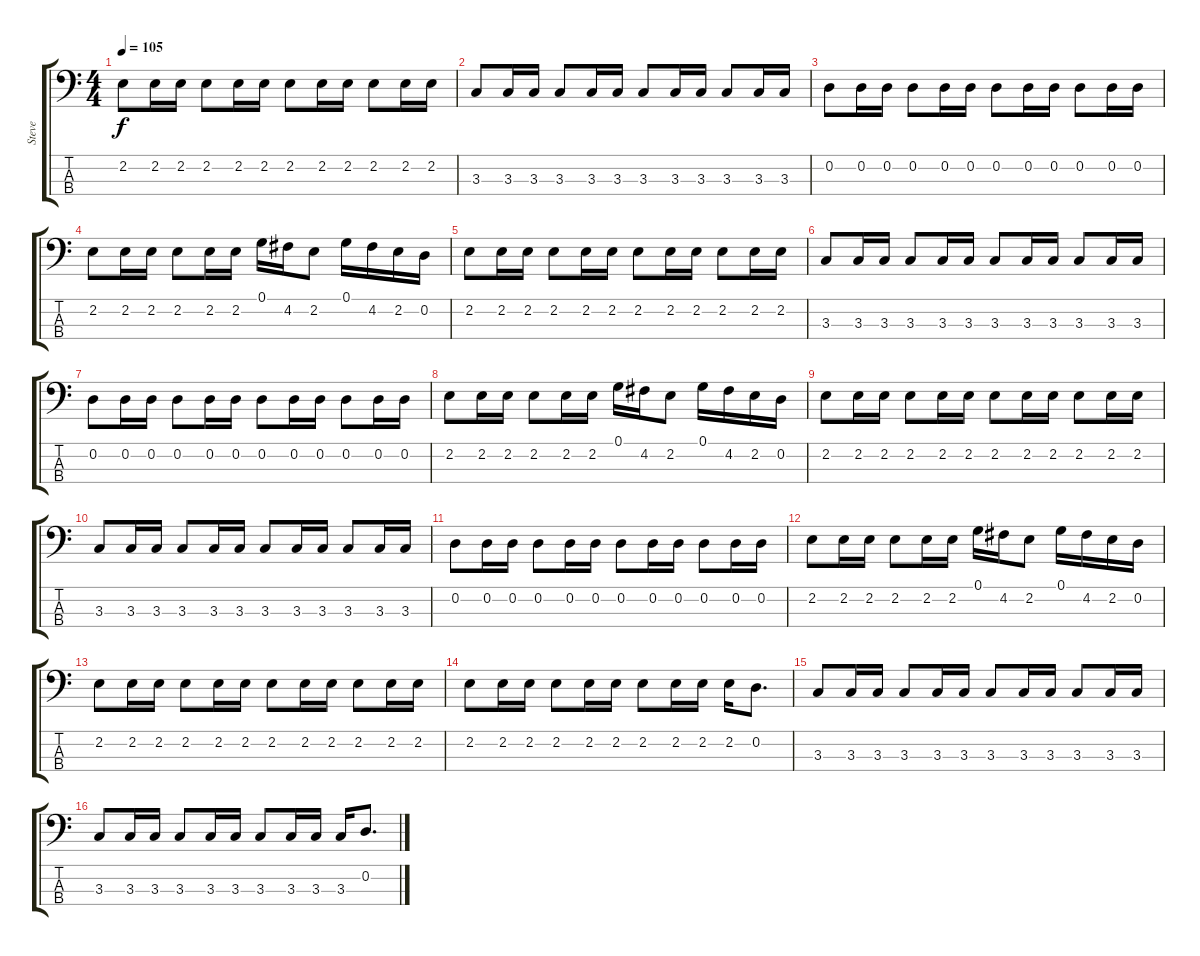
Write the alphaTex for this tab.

\track ("Steve" "Steve") {instrument electricbassfinger}
\staff {score tabs}
\tuning (G2 D2 A1 E1) {hide}
\ts (4 4)
\tempo 105
\clef f4
\ks c
2.2.8{dy f} 2.2.16 2.2.16 2.2.8 2.2.16 2.2.16 2.2.8 2.2.16 2.2.16 2.2.8 2.2.16 2.2.16 |
3.3.8 3.3.16 3.3.16 3.3.8 3.3.16 3.3.16 3.3.8 3.3.16 3.3.16 3.3.8 3.3.16 3.3.16 |
0.2.8 0.2.16 0.2.16 0.2.8 0.2.16 0.2.16 0.2.8 0.2.16 0.2.16 0.2.8 0.2.16 0.2.16 |
2.2.8 2.2.16 2.2.16 2.2.8 2.2.16 2.2.16 0.1.16 4.2.16 2.2.8 0.1.16 4.2.16 2.2.16 0.2.16 |
2.2.8 2.2.16 2.2.16 2.2.8 2.2.16 2.2.16 2.2.8 2.2.16 2.2.16 2.2.8 2.2.16 2.2.16 |
3.3.8 3.3.16 3.3.16 3.3.8 3.3.16 3.3.16 3.3.8 3.3.16 3.3.16 3.3.8 3.3.16 3.3.16 |
0.2.8 0.2.16 0.2.16 0.2.8 0.2.16 0.2.16 0.2.8 0.2.16 0.2.16 0.2.8 0.2.16 0.2.16 |
2.2.8 2.2.16 2.2.16 2.2.8 2.2.16 2.2.16 0.1.16 4.2.16 2.2.8 0.1.16 4.2.16 2.2.16 0.2.16 |
2.2.8 2.2.16 2.2.16 2.2.8 2.2.16 2.2.16 2.2.8 2.2.16 2.2.16 2.2.8 2.2.16 2.2.16 |
3.3.8 3.3.16 3.3.16 3.3.8 3.3.16 3.3.16 3.3.8 3.3.16 3.3.16 3.3.8 3.3.16 3.3.16 |
0.2.8 0.2.16 0.2.16 0.2.8 0.2.16 0.2.16 0.2.8 0.2.16 0.2.16 0.2.8 0.2.16 0.2.16 |
2.2.8 2.2.16 2.2.16 2.2.8 2.2.16 2.2.16 0.1.16 4.2.16 2.2.8 0.1.16 4.2.16 2.2.16 0.2.16 |
2.2.8 2.2.16 2.2.16 2.2.8 2.2.16 2.2.16 2.2.8 2.2.16 2.2.16 2.2.8 2.2.16 2.2.16 |
2.2.8 2.2.16 2.2.16 2.2.8 2.2.16 2.2.16 2.2.8 2.2.16 2.2.16 2.2.16 0.2.8{d} |
3.3.8 3.3.16 3.3.16 3.3.8 3.3.16 3.3.16 3.3.8 3.3.16 3.3.16 3.3.8 3.3.16 3.3.16 |
3.3.8 3.3.16 3.3.16 3.3.8 3.3.16 3.3.16 3.3.8 3.3.16 3.3.16 3.3.16 0.2.8{d}
